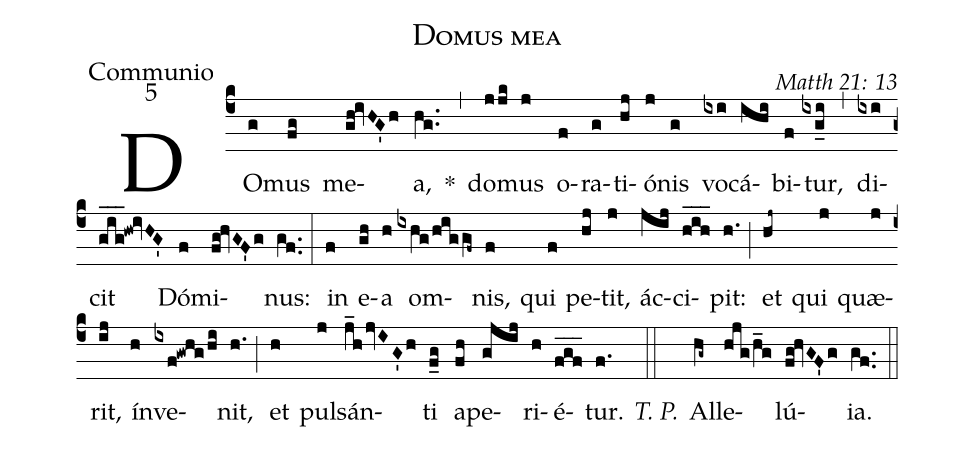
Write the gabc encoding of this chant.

name: Domus mea;
office-part: Communio;
mode: 5;
commentary: Matth 21: 13;
%%
(c4) DO(g)mus(fg) me(gh!ivHG'h)a,(hg..) *(,) do(jjk)mus(j) o(f)ra(g)ti(hj)ó(j)nis(g) vo(ixi)cá(ihi)bi(f)tur,(ixg_i) (,) di(ixi)cit(gig___!hw!ivHG') Dó(f)mi(fg!hvGF'g)nus:(gf..) (:)
in(f) e(gh)a(h) om(ixhg/higgf~)nis,(f) qui(f) pe(hj)tit,(j) ác(jij)ci(hih___)pit:(h.) (;) et(hj~) qui(j) quæ(j)rit,(ij) ín(h)ve(ixf!gwhg/hi)nit,(h.) (;) et(h) pul(j)sán(j_hjvIG'h)ti(f_g) a(fh)pe(gjij)ri(h)é(fgf___)tur.(f.) <i>T. P.</i>(::)
Al(hg~)le(hjg/h_g)lú(fg!hvGF'g)ia.(gf..) (::)
